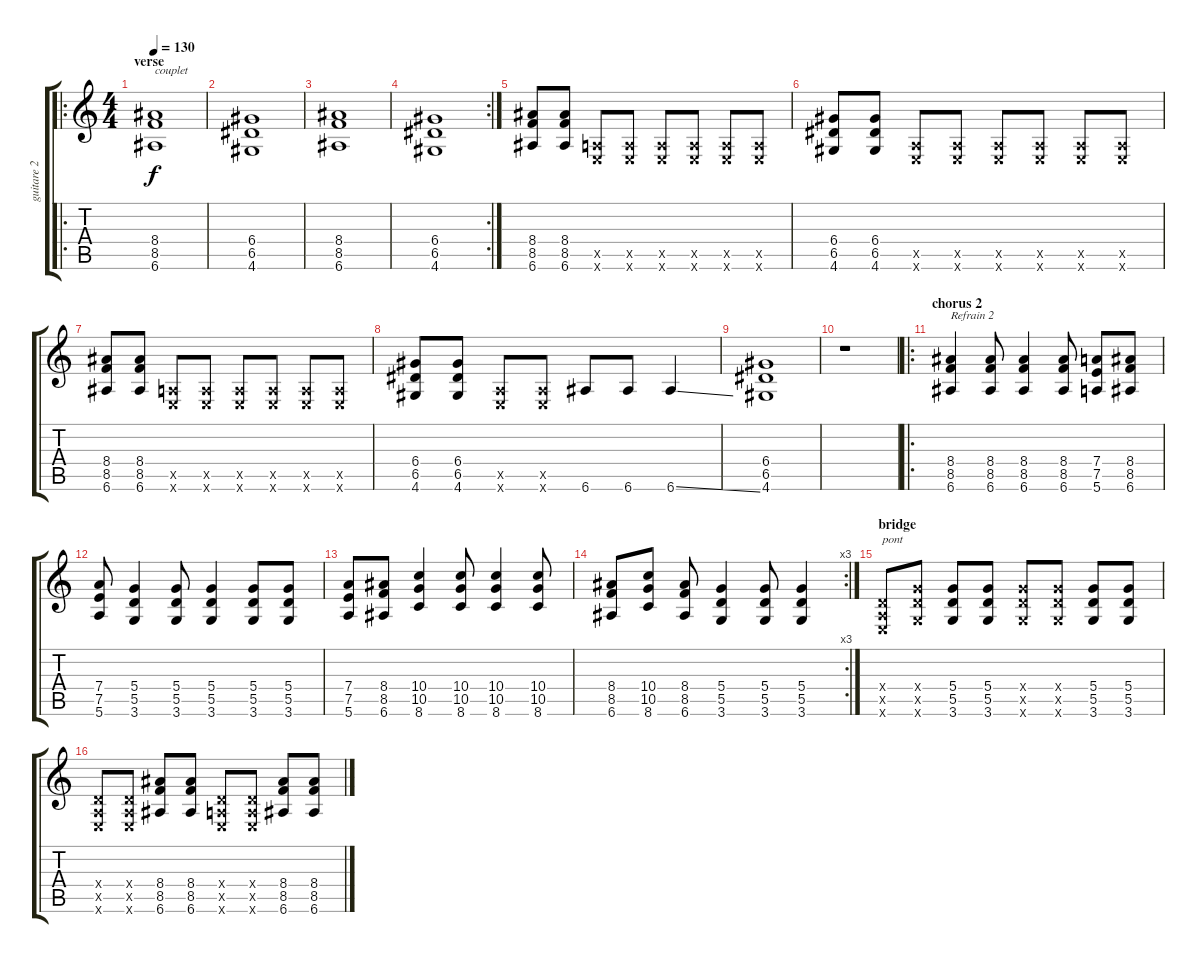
\track ("guitare 2" "guitare 2") {instrument distortionguitar}
\staff {score tabs}
\tuning (E4 B3 G3 D3 A2 E2) {hide}
\ro
\ts (4 4)
\section ("" "verse")
\tempo 130
\clef g2
\ks c
(8.4 8.5 6.6).1{txt "couplet" dy f} |
(6.4 6.5 4.6).1 |
(8.4 8.5 6.6).1 |
\rc 2
(6.4 6.5 4.6).1 |
(8.4 8.5 6.6).8 (8.4 8.5 6.6).8 (0.5{x} 0.6{x}).8 (0.5{x} 0.6{x}).8 (0.5{x} 0.6{x}).8 (0.5{x} 0.6{x}).8 (0.5{x} 0.6{x}).8 (0.5{x} 0.6{x}).8 |
(6.4 6.5 4.6).8 (6.4 6.5 4.6).8 (0.5{x} 0.6{x}).8 (0.5{x} 0.6{x}).8 (0.5{x} 0.6{x}).8 (0.5{x} 0.6{x}).8 (0.5{x} 0.6{x}).8 (0.5{x} 0.6{x}).8 |
(8.4 8.5 6.6).8 (8.4 8.5 6.6).8 (0.5{x} 0.6{x}).8 (0.5{x} 0.6{x}).8 (0.5{x} 0.6{x}).8 (0.5{x} 0.6{x}).8 (0.5{x} 0.6{x}).8 (0.5{x} 0.6{x}).8 |
(6.4 6.5 4.6).8 (6.4 6.5 4.6).8 (0.5{x} 0.6{x}).8 (0.5{x} 0.6{x}).8 6.6.8 6.6.8 6.6{ss}.4 |
(6.4 6.5 4.6).1 |
r.1 |
\ro
\section ("" "chorus 2")
(8.4 8.5 6.6).4{txt "Refrain 2"} (8.4 8.5 6.6).8 (8.4 8.5 6.6).4 (8.4 8.5 6.6).8 (7.4 7.5 5.6).8 (8.4 8.5 6.6).8 |
(7.4 7.5 5.6).8 (5.4 5.5 3.6).4 (5.4 5.5 3.6).8 (5.4 5.5 3.6).4 (5.4 5.5 3.6).8 (5.4 5.5 3.6).8 |
(7.4 7.5 5.6).8 (8.4 8.5 6.6).8 (10.4 10.5 8.6).4 (10.4 10.5 8.6).8 (10.4 10.5 8.6).4 (10.4 10.5 8.6).8 |
\rc 3
(8.4 8.5 6.6).8 (10.4 10.5 8.6).8 (8.4 8.5 6.6).8 (5.4 5.5 3.6).4 (5.4 5.5 3.6).8 (5.4 5.5 3.6).4 |
\section ("" "bridge")
(0.4{x} 0.5{x} 0.6{x}).8{txt "pont"} (5.4{x} 5.5{x} 3.6{x}).8 (5.4 5.5 3.6).8 (5.4 5.5 3.6).8 (5.4{x} 5.5{x} 3.6{x}).8 (5.4{x} 5.5{x} 3.6{x}).8 (5.4 5.5 3.6).8 (5.4 5.5 3.6).8 |
(0.4{x} 0.5{x} 0.6{x}).8 (0.4{x} 0.5{x} 0.6{x}).8 (8.4 8.5 6.6).8 (8.4 8.5 6.6).8 (0.4{x} 0.5{x} 0.6{x}).8 (0.4{x} 0.5{x} 0.6{x}).8 (8.4 8.5 6.6).8 (8.4 8.5 6.6).8
